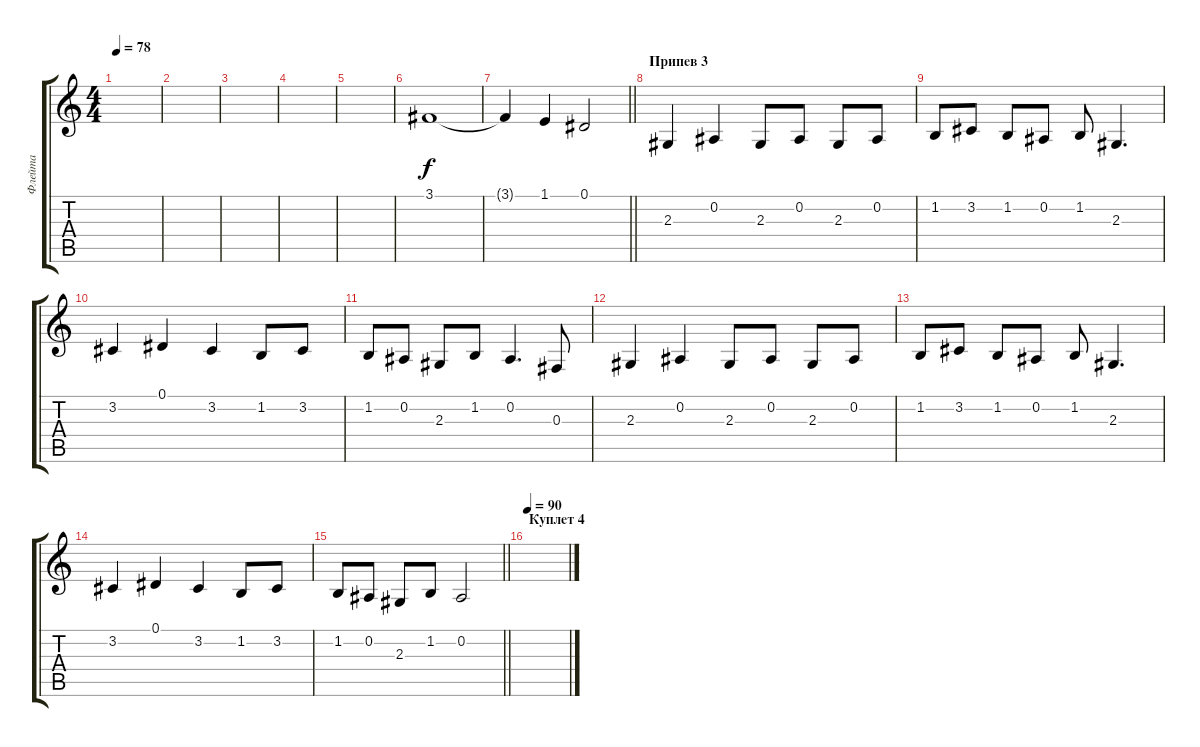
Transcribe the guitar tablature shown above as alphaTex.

\track ("Флейта" "Флейта") {instrument recorder}
\staff {score tabs}
\tuning (Eb4 Bb3 Gb3 Db3 Ab2 Eb2) {hide}
\ts (4 4)
\tempo 78
\clef g2
\ks c
|
|
|
|
|
3.1.1 |
\barLineRight lightlight
3.1{t}.4 1.1.4 0.1.2 |
\section ("" "Припев 3")
2.3.4 0.2.4 2.3.8 0.2.8 2.3.8 0.2.8 |
1.2.8 3.2.8 1.2.8 0.2.8 1.2.8 2.3.4{d} |
3.2.4 0.1.4 3.2.4 1.2.8 3.2.8 |
1.2.8 0.2.8 2.3.8 1.2.8 0.2.4{d} 0.3.8 |
2.3.4 0.2.4 2.3.8 0.2.8 2.3.8 0.2.8 |
1.2.8 3.2.8 1.2.8 0.2.8 1.2.8 2.3.4{d} |
3.2.4 0.1.4 3.2.4 1.2.8 3.2.8 |
\barLineRight lightlight
1.2.8 0.2.8 2.3.8 1.2.8 0.2.2 |
\section ("" "Куплет 4")
\tempo 90
